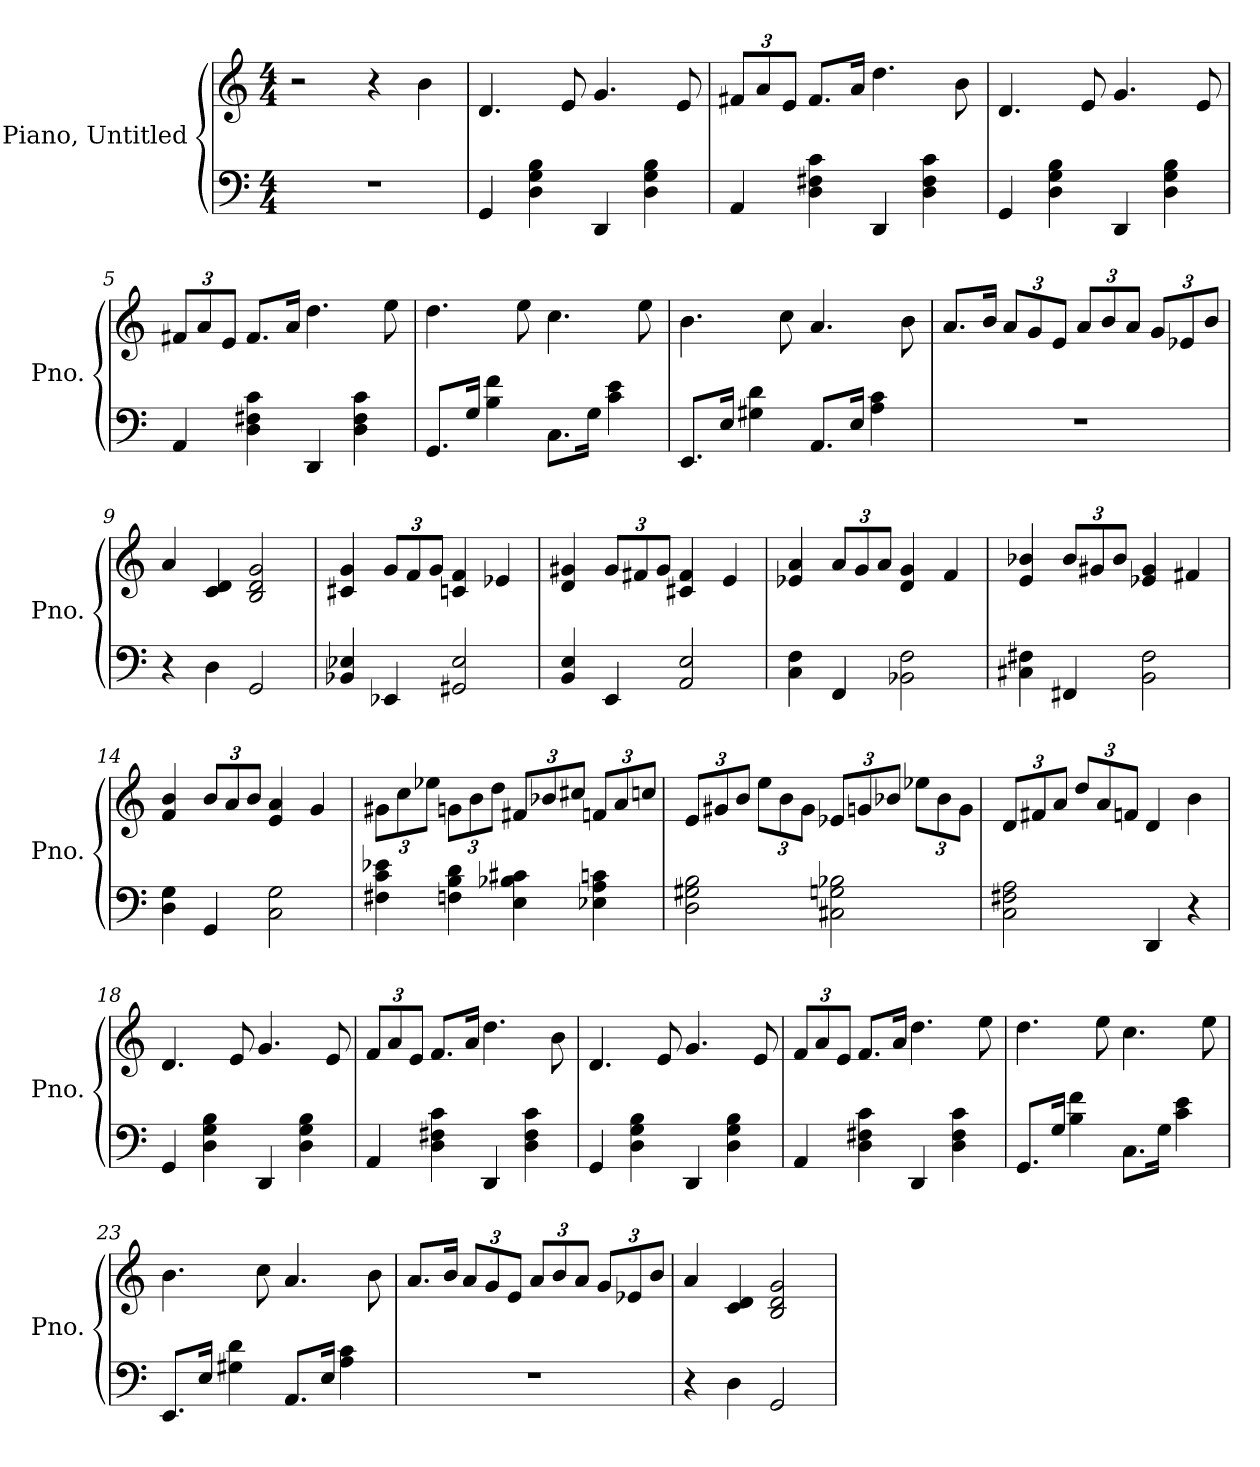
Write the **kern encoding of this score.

**kern	**kern
*part2	*part1
*staff2	*staff1
*I"Piano, Untitled	*I"Piano, Untitled
*I'Pno.	*I'Pno.
*clefF4	*clefG2
*k[]	*k[]
*M4/4	*M4/4
*MM120	*MM120
=1	=1
1r	2r
.	4r
.	4b\
=2	=2
4GG/	4.d/
4D\ 4G\ 4B\	.
.	8e/
4DD/	4.g/
4D\ 4G\ 4B\	.
.	8e/
=3	=3
*	*Xbrackettup
4AA/	12f#X/L
.	12a/
.	12e/J
4D\ 4F#X\ 4c\	8.f#/L
.	16a/Jk
4DD/	4.dd\
4D\ 4F#\ 4c\	.
.	8b\
=4	=4
4GG/	4.d/
4D\ 4G\ 4B\	.
.	8e/
4DD/	4.g/
4D\ 4G\ 4B\	.
.	8e/
=5	=5
4AA/	12f#X/L
.	12a/
.	12e/J
4D\ 4F#X\ 4c\	8.f#/L
.	16a/Jk
4DD/	4.dd\
4D\ 4F#\ 4c\	.
.	8ee\
!!LO:LB:g=z
=6	=6
8.GG/L	4.dd\
16G/Jk	.
4B\ 4f\	.
.	8ee\
8.C\L	4.cc\
16G\Jk	.
4c\ 4e\	.
.	8ee\
=7	=7
8.EE/L	4.b\
16E/Jk	.
4G#X\ 4d\	.
.	8cc\
8.AA/L	4.a/
16E/Jk	.
4A\ 4c\	.
.	8b\
=8	=8
1r	8.a/L
.	16b/Jk
.	12a/L
.	12g/
.	12e/J
.	12a/L
.	12b/
.	12a/J
.	12g/L
.	12e-X/
.	12b/J
=9	=9
4r	4a/
4D\	4c/ 4d/
2GG/	2B/ 2d/ 2g/
=10	=10
4BB-X/ 4E-X/	4c#X/ 4g/
4EE-X/	12g/L
.	12f/
.	12g/J
2GG#X/ 2E-/	4cn/ 4f/
.	4e-X/
!!LO:LB:g=z
=11	=11
4BB/ 4E/	4d/ 4g#X/
4EE/	12g#/L
.	12f#X/
.	12g#/J
2AA/ 2E/	4c#X/ 4f#/
.	4e/
=12	=12
4C\ 4F\	4e-X/ 4a/
4FF/	12a/L
.	12g/
.	12a/J
2BB-X\ 2F\	4d/ 4g/
.	4f/
=13	=13
4C#X\ 4F#X\	4e/ 4b-X/
4FF#X/	12b-/L
.	12g#X/
.	12b-/J
2BB\ 2F#\	4e-X/ 4g#/
.	4f#X/
=14	=14
4D\ 4G\	4f/ 4b/
4GG/	12b/L
.	12a/
.	12b/J
2C\ 2G\	4e/ 4a/
.	4g/
!!LO:LB:g=z
=15	=15
4F#X\ 4c\ 4e-X\	12g#X\L
.	12cc\
.	12ee-X\J
4Fn\ 4B\ 4d\	12gn\L
.	12b\
.	12dd\J
4E\ 4B-X\ 4c#X\	12f#X/L
.	12b-X/
.	12cc#X/J
4E-X\ 4A\ 4cn\	12fn/L
.	12a/
.	12ccn/J
=16	=16
2D\ 2G#X\ 2B\	12e/L
.	12g#X/
.	12b/J
.	12ee\L
.	12b\
.	12g#\J
2C#X\ 2Gn\ 2B-X\	12e-X/L
.	12gn/
.	12b-X/J
.	12ee-X\L
.	12b-\
.	12g\J
=17	=17
2C\ 2F#X\ 2A\	12d/L
.	12f#X/
.	12a/J
.	12dd/L
.	12a/
.	12fn/J
4DD/	4d/
4r	4b\
!!LO:LB:g=z
=18	=18
4GG/	4.d/
4D\ 4G\ 4B\	.
.	8e/
4DD/	4.g/
4D\ 4G\ 4B\	.
.	8e/
=19	=19
4AA/	12f/L
.	12a/
.	12e/J
4D\ 4F#X\ 4c\	8.f/L
.	16a/Jk
4DD/	4.dd\
4D\ 4F#\ 4c\	.
.	8b\
=20	=20
4GG/	4.d/
4D\ 4G\ 4B\	.
.	8e/
4DD/	4.g/
4D\ 4G\ 4B\	.
.	8e/
=21	=21
4AA/	12f/L
.	12a/
.	12e/J
4D\ 4F#X\ 4c\	8.f/L
.	16a/Jk
4DD/	4.dd\
4D\ 4F#\ 4c\	.
.	8ee\
=22	=22
8.GG/L	4.dd\
16G/Jk	.
4B\ 4f\	.
.	8ee\
8.C\L	4.cc\
16G\Jk	.
4c\ 4e\	.
.	8ee\
!!LO:LB:g=z
=23	=23
8.EE/L	4.b\
16E/Jk	.
4G#X\ 4d\	.
.	8cc\
8.AA/L	4.a/
16E/Jk	.
4A\ 4c\	.
.	8b\
=24	=24
1r	8.a/L
.	16b/Jk
.	12a/L
.	12g/
.	12e/J
.	12a/L
.	12b/
.	12a/J
.	12g/L
.	12e-X/
.	12b/J
=25	=25
4r	4a/
4D\	4c/ 4d/
2GG/	2B/ 2d/ 2g/
=	=
*-	*-
